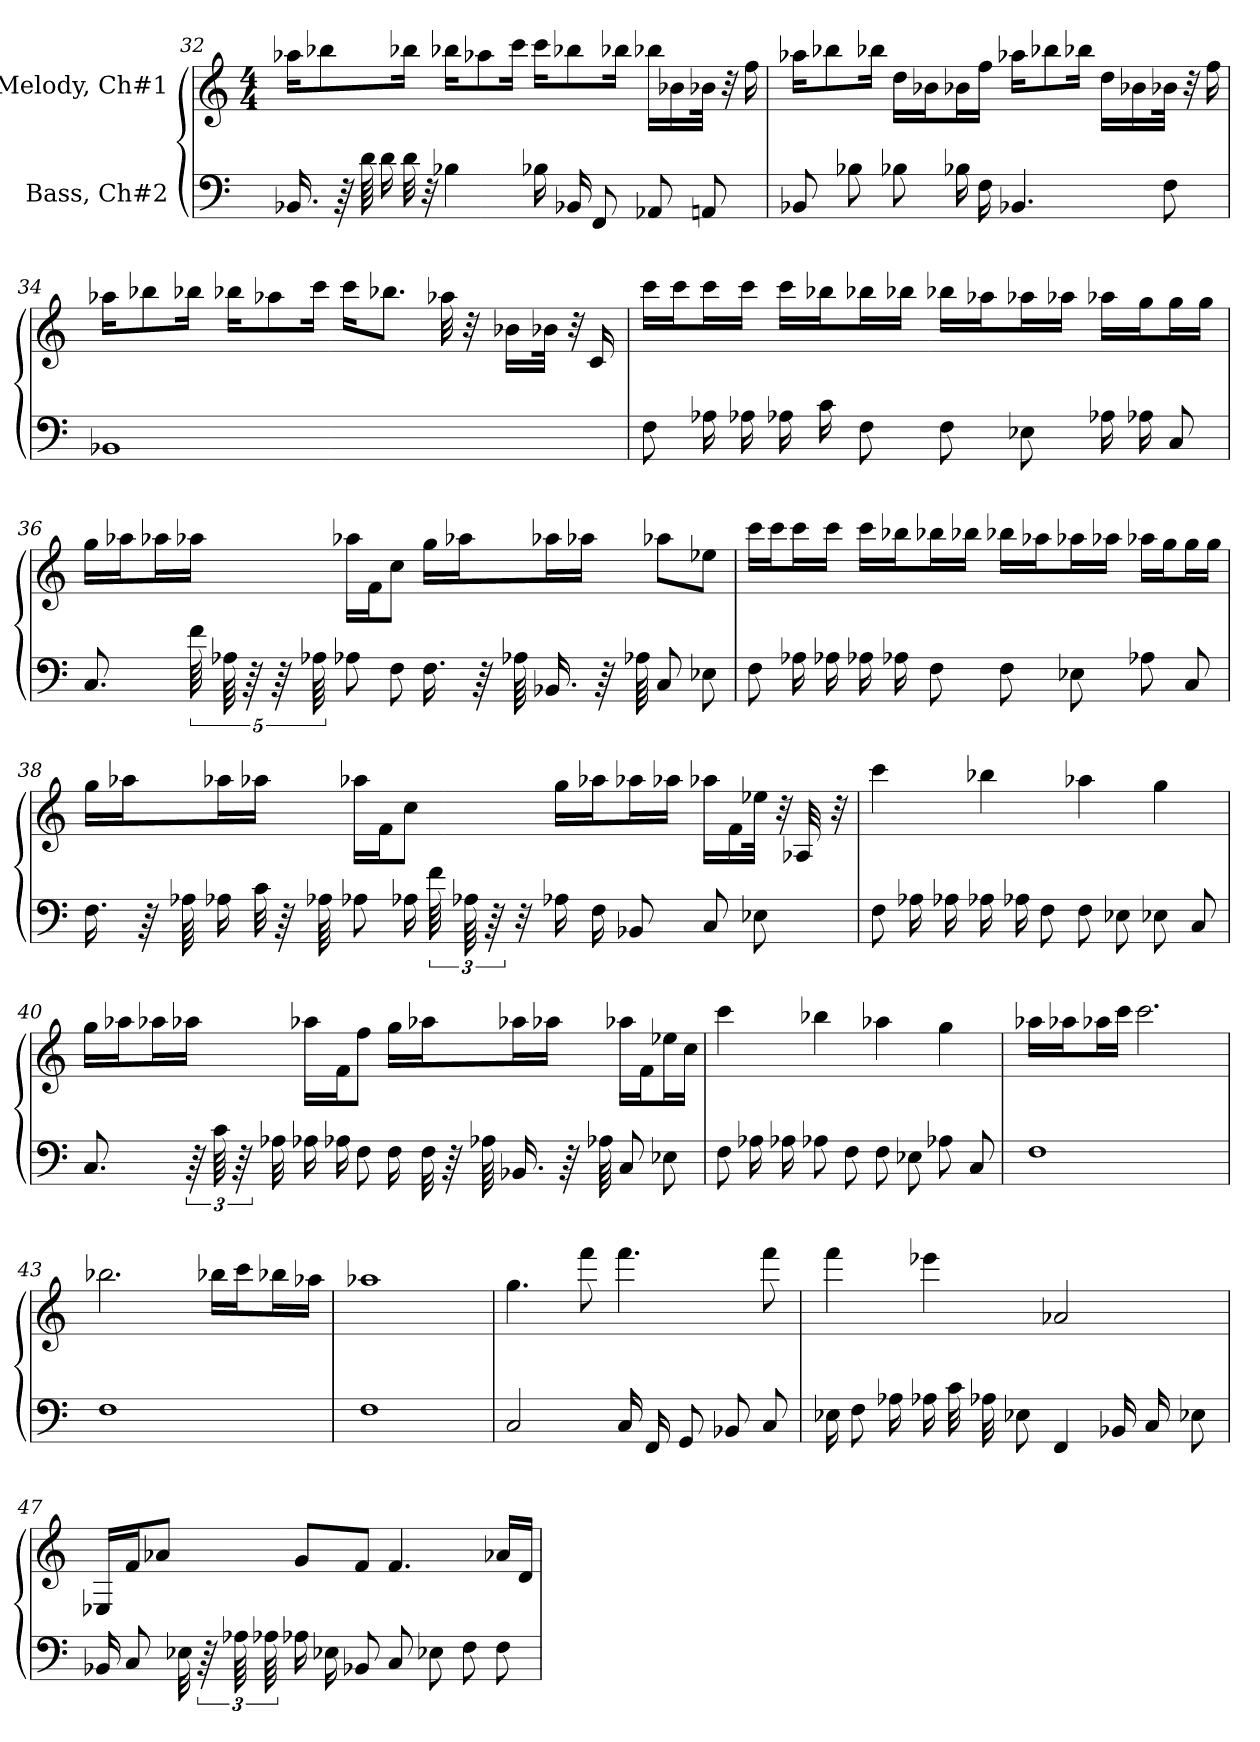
**kern	**kern
*part2	*part1
*staff2	*staff1
*I"Bass, Ch#2	*I"Melody, Ch#1
*clefF4	*
*	*M4/4
=32	=32
16.BB-X	16aa-XKL
.	8bb-X
64r	.
64d	.
16d	.
32d	16bb-XJk
32r	.
4B-X	16bb-XKL
.	8aa-X
.	16cccJk
16B-X	16cccKL
16BB-X	8bb-X
8FF	.
.	16bb-XJk
8AA-X	16bb-XLL
.	16b-X
8AA	32b-XJJk
.	32r
.	16ff
=33	=33
8BB-X	16aa-XKL
.	8bb-X
8B-X	.
.	16bb-XJk
8B-X	16ddLL
.	16b-XJ
16B-X	16b-XL
16F	16ffJJ
4.BB-X	16aa-XKL
.	8bb-X
.	16bb-XJk
.	16ddLL
.	16b-X
8F	32b-XJJk
.	32r
.	16ff
=34	=34
1BB-X	16aa-XKL
.	8bb-X
.	16bb-XJk
.	16bb-XKL
.	8aa-X
.	16cccJk
.	16cccKL
.	8.bb-XJ
.	32aa-X
.	32r
.	16b-XLL
.	32b-XJJk
.	32r
.	16c
=35	=35
8F	16cccLL
.	16cccJ
16A-X	16cccL
16A-X	16cccJJ
16A-X	16cccLL
16c	16bb-XJ
8F	16bb-XL
.	16bb-XJJ
8F	16bb-XLL
.	16aa-XJ
8E-X	16aa-XL
.	16aa-XJJ
16A-X	16aa-XLL
16A-X	16ggJ
8C	16ggL
.	16ggJJ
=36	=36
8.C	16ggLL
.	16aa-XJ
.	16aa-XL
80f	16aa-XJJ
80A-X	.
80r	.
80r	.
80A-X	.
8A-X	16aa-XLL
.	16fJ
8F	8ccJ
16.F	16ggLL
.	16aa-XJ
64r	.
64A-X	.
16.BB-X	16aa-XL
.	16aa-XJJ
64r	.
64A-X	.
8C	8aa-XL
8E-X	8ee-XJ
=37	=37
8F	16cccLL
.	16cccJ
16A-X	16cccL
16A-X	16cccJJ
16A-X	16cccLL
16A-X	16bb-XJ
8F	16bb-XL
.	16bb-XJJ
8F	16bb-XLL
.	16aa-XJ
8E-X	16aa-XL
.	16aa-XJJ
8A-X	16aa-XLL
.	16ggJ
8C	16ggL
.	16ggJJ
=38	=38
16.F	16ggLL
.	16aa-XJ
64r	.
64A-X	.
16A-X	16aa-XL
32c	16aa-XJJ
64r	.
64A-X	.
8A-X	16aa-XLL
.	16fJ
16A-X	8ccJ
96f	.
96A-X	.
96r	.
32r	.
16A-X	16ggLL
16F	16aa-XJ
8BB-X	16aa-XL
.	16aa-XJJ
8C	16aa-XLL
.	16f
8E-X	32ee-XJJk
.	32r
.	32A-X
.	32r
=39	=39
8F	4ccc
16A-X	.
16A-X	.
16A-X	4bb-X
16A-X	.
8F	.
8F	4aa-X
8E-X	.
8E-X	4gg
8C	.
=40	=40
8.C	16ggLL
.	16aa-XJ
.	16aa-XL
96r	16aa-XJJ
96c	.
96r	.
32A-X	.
16A-X	16aa-XLL
16A-X	16fJ
8F	8ffJ
16F	16ggLL
32F	16aa-XJ
64r	.
64A-X	.
16.BB-X	16aa-XL
.	16aa-XJJ
64r	.
64A-X	.
8C	16aa-XLL
.	16fJ
8E-X	16ee-XL
.	16ccJJ
=41	=41
8F	4ccc
16A-X	.
16A-X	.
8A-X	4bb-X
8F	.
8F	4aa-X
8E-X	.
8A-X	4gg
8C	.
=42	=42
1F	16aa-XLL
.	16aa-XJ
.	16aa-XL
.	16cccJJ
.	2.ccc
=43	=43
1F	2.bb-X
.	16bb-XLL
.	16cccJ
.	16bb-XL
.	16aa-XJJ
=44	=44
1F	1aa-X
=45	=45
2C	4.gg
.	8fff
16C	4.fff
16FF	.
8GG	.
8BB-X	.
8C	8fff
=46	=46
16E-X	4fff
8F	.
16A-X	.
16A-X	4eee-X
32c	.
32A-X	.
8E-X	.
4FF	2a-X
16BB-X	.
16C	.
8E-X	.
=47	=47
16BB-X	16E-XLL
8C	16fJ
.	8a-XJ
32E-X	.
96r	.
96A-X	.
96A-X	.
16A-X	8gL
16E-X	.
8BB-X	8fJ
8C	4.f
8E-X	.
8F	.
8F	16a-XLL
.	16dJJ
=	=
*-	*-
